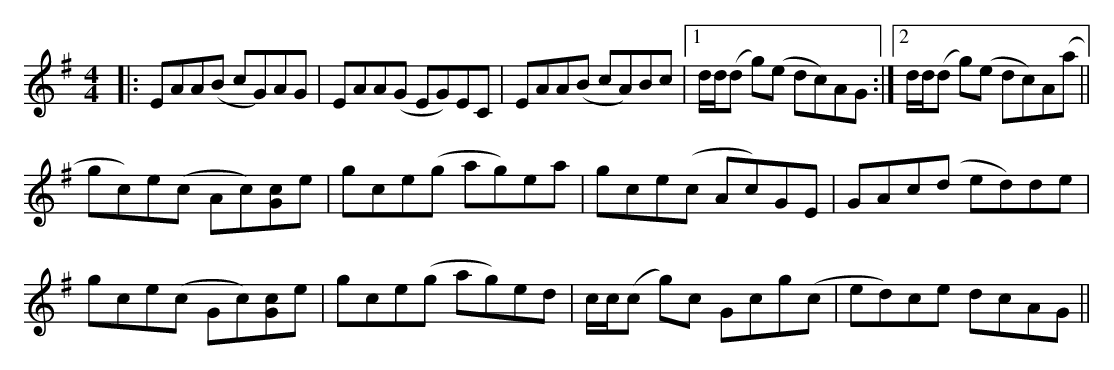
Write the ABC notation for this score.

X:1
M:4/4
K:Ador
|:EAA(B cG)AG|EAA(G EG)EC|EAA(B cA)Bc|1 d/d/(d g)(e dc)AG:|2 d/d/(d g)(e dc)A(a||
gc)e(c Ac)[cG]e|gce(g ag)ea|gce(c Ac)GE|GAc(d ed)de|
gce(c Gc)[cG]e|gce(g ag)ed|c/c/(c g)c Gcg(c|ed)ce dcAG||
